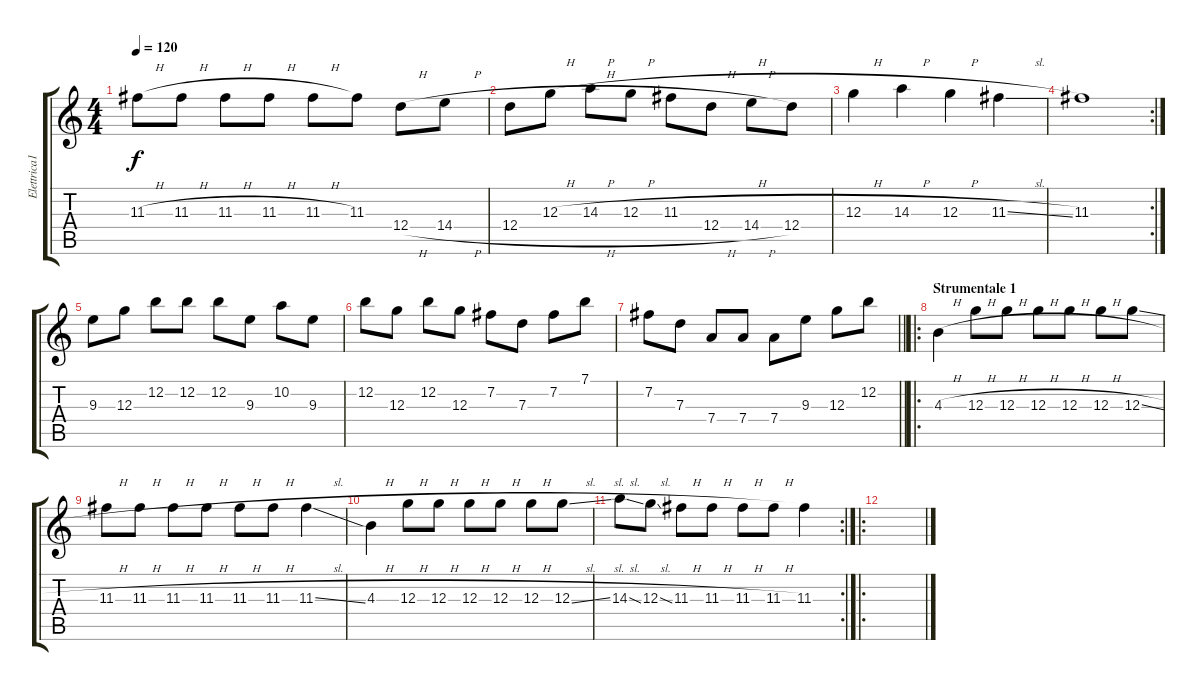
\track ("Elettrica1(clean)" "Elettrica1") {instrument electricguitarclean}
\staff {score tabs}
\tuning (E4 B3 G3 D3 A2 E2) {hide}
\ts (4 4)
\tempo 120
\clef g2
\ks c
11.3{h}.8{dy f} 11.3{h}.8 11.3{h}.8 11.3{h}.8 11.3{h}.8 11.3.8 12.4{h}.8 14.4{h}.8 |
12.4{h}.8 12.3{h}.8 14.3{h}.8 12.3{h}.8 11.3{h}.8 12.4{h}.8 14.4{h}.8 12.4.8 |
12.3{h}.4 14.3{h}.4 12.3{h}.4 11.3{sl}.4 |
\rc 2
11.3.1 |
9.3.8 12.3.8 12.2.8 12.2.8 12.2.8 9.3.8 10.2.8 9.3.8 |
12.2.8 12.3.8 12.2.8 12.3.8 7.2.8 7.3.8 7.2.8 7.1.8 |
\barLineRight lightlight
7.2.8 7.3.8 7.4.8 7.4.8 7.4.8 9.3.8 12.3.8 12.2.8 |
\ro
\section ("" "Strumentale 1")
4.3{h}.4 12.3{h}.8 12.3{h}.8 12.3{h}.8 12.3{h}.8 12.3{h}.8 12.3{sl}.8 |
11.3{h}.8 11.3{h}.8 11.3{h}.8 11.3{h}.8 11.3{h}.8 11.3{h}.8 11.3{sl}.4 |
4.3{h}.4 12.3{h}.8 12.3{h}.8 12.3{h}.8 12.3{h}.8 12.3{h}.8 12.3{sl}.8 |
\rc 2
14.3{sl}.8 12.3{sl}.8 11.3{h}.8 11.3{h}.8 11.3{h}.8 11.3{h}.8 11.3.4 |
\ro
